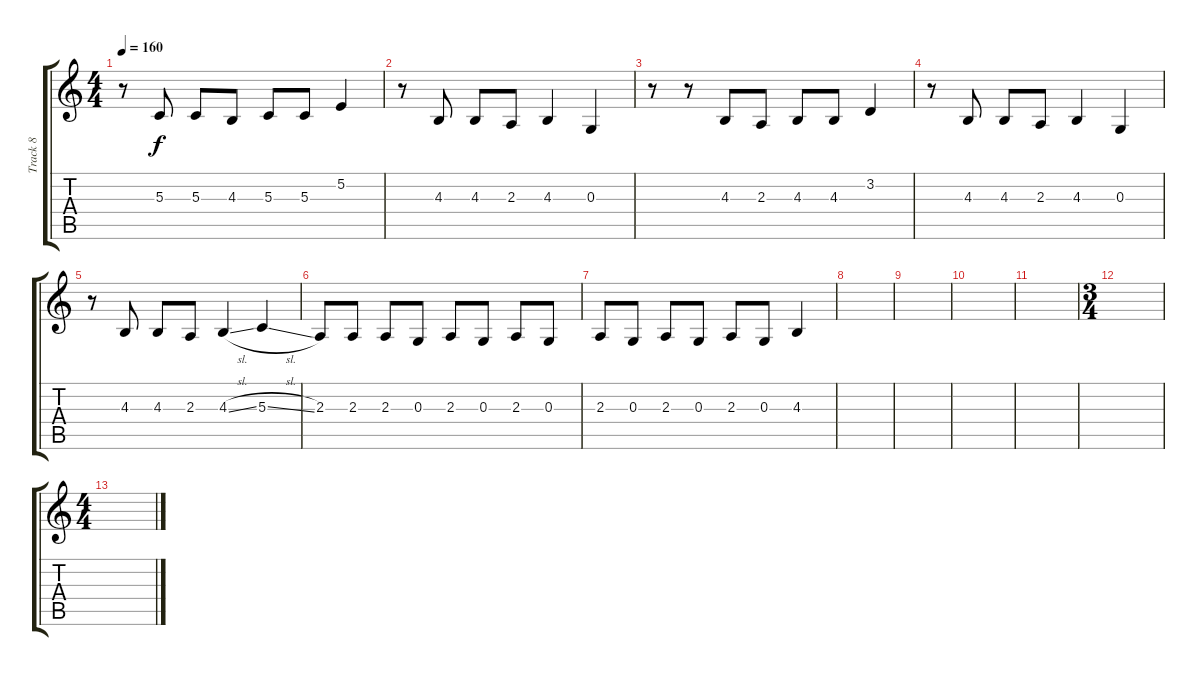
\track ("Track 8" "Track 8") {instrument flute}
\staff {score tabs}
\tuning (E4 B3 G3 D3 A2 E2) {hide}
\ts (4 4)
\tempo 160
\clef g2
\ks c
r.8{dy f} 5.3.8 5.3.8 4.3.8 5.3.8 5.3.8 5.2.4 |
r.8 4.3.8 4.3.8 2.3.8 4.3.4 0.3.4 |
r.8 r.8 4.3.8 2.3.8 4.3.8 4.3.8 3.2.4 |
r.8 4.3.8 4.3.8 2.3.8 4.3.4 0.3.4 |
r.8 4.3.8 4.3.8 2.3.8 4.3{sl}.4 5.3{sl}.4 |
2.3.8 2.3.8 2.3.8 0.3.8 2.3.8 0.3.8 2.3.8 0.3.8 |
2.3.8 0.3.8 2.3.8 0.3.8 2.3.8 0.3.8 4.3.4 |
|
|
|
|
\ts (3 4)
|
\ts (4 4)
